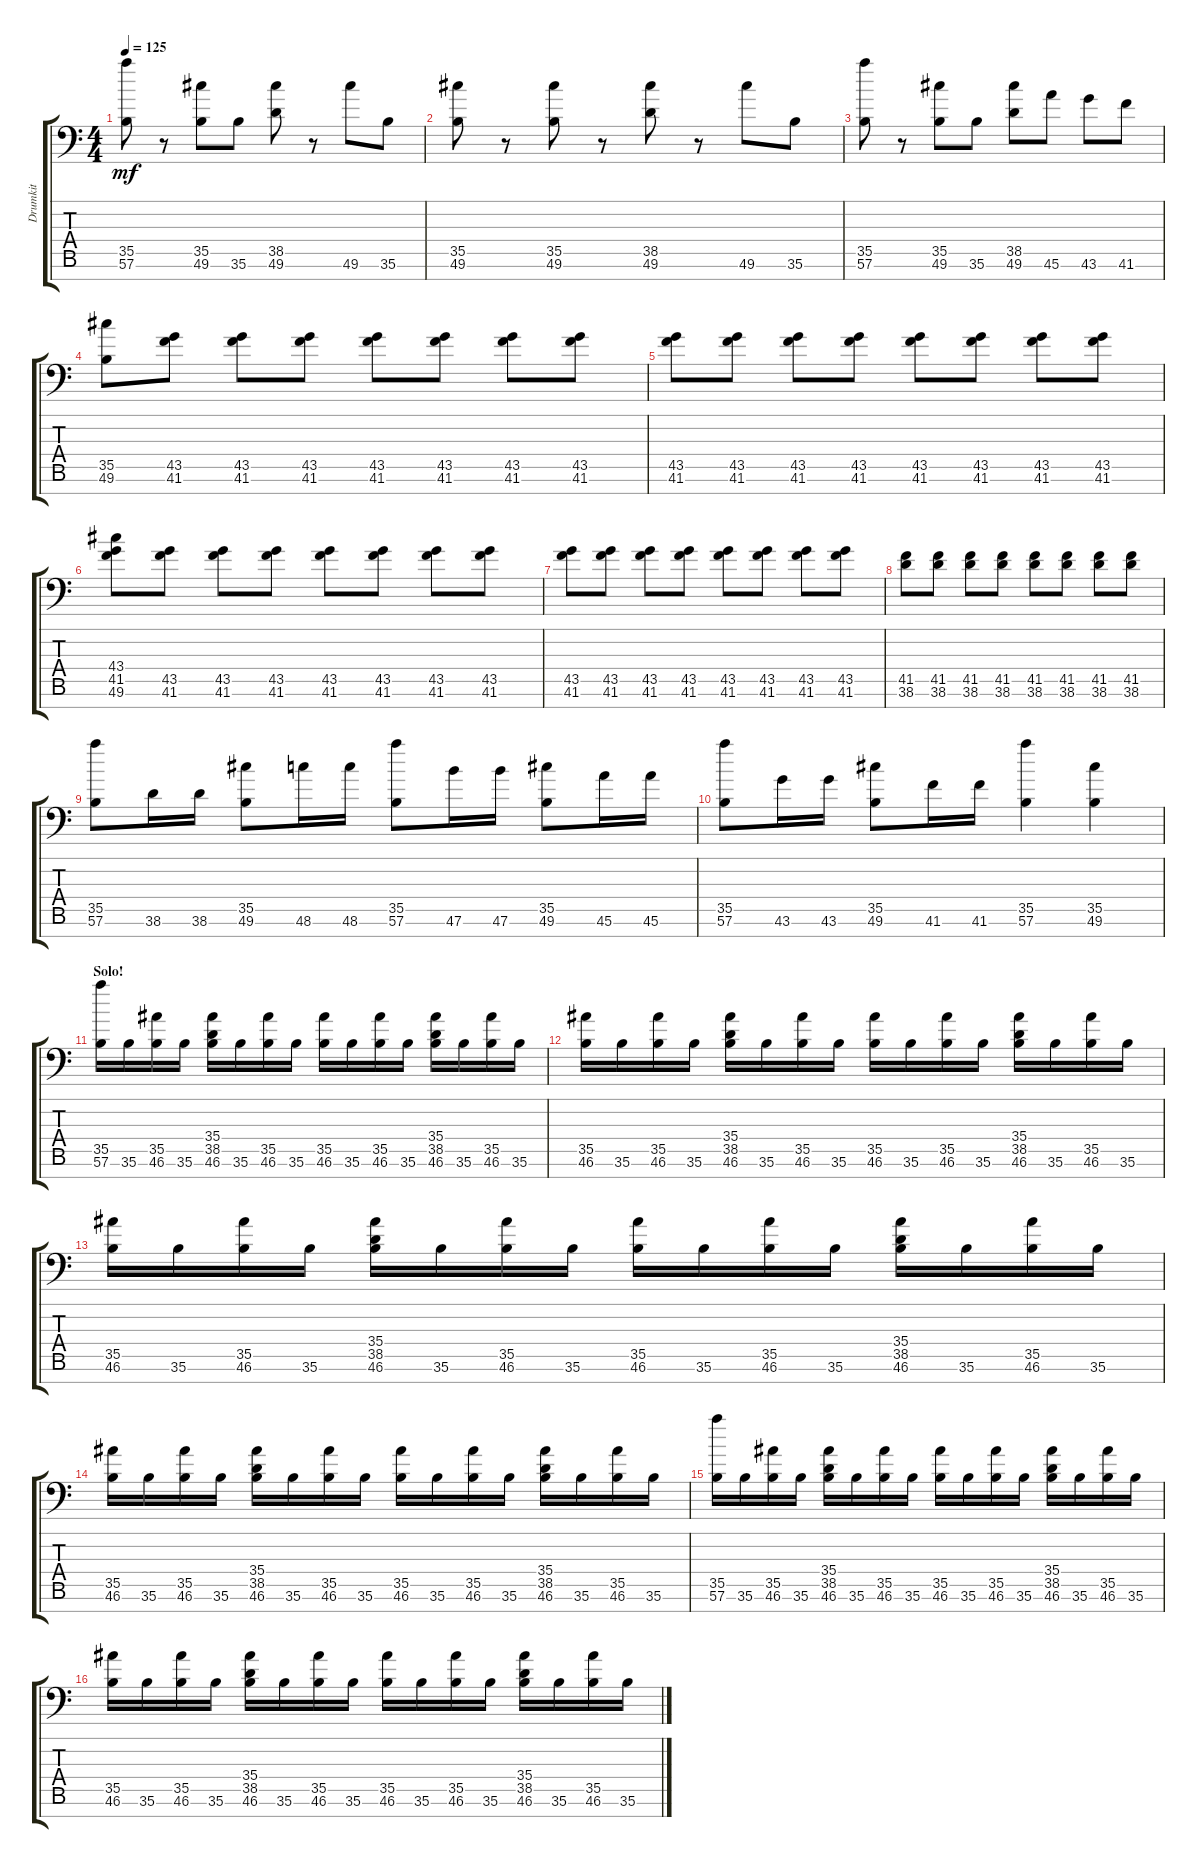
\track ("Drumkit" "Drumkit") {instrument acousticgrandpiano}
\staff {score tabs}
\tuning (C-1 C-1 C-1 C-1 C-1 C-1 C-1) {hide}
\ts (4 4)
\tempo 125
\clef f4
\ks c
(35.5 57.6).8{dy mf} r.8 (35.5 49.6).8 35.6.8 (38.5 49.6).8 r.8 49.6.8 35.6.8 |
(35.5 49.6).8 r.8 (35.5 49.6).8 r.8 (38.5 49.6).8 r.8 49.6.8 35.6.8 |
(35.5 57.6).8 r.8 (35.5 49.6).8 35.6.8 (38.5 49.6).8 45.6.8 43.6.8 41.6.8 |
(35.5 49.6).8 (43.5 41.6).8 (43.5 41.6).8 (43.5 41.6).8 (43.5 41.6).8 (43.5 41.6).8 (43.5 41.6).8 (43.5 41.6).8 |
(43.5 41.6).8 (43.5 41.6).8 (43.5 41.6).8 (43.5 41.6).8 (43.5 41.6).8 (43.5 41.6).8 (43.5 41.6).8 (43.5 41.6).8 |
(43.4 41.5 49.6).8 (43.5 41.6).8 (43.5 41.6).8 (43.5 41.6).8 (43.5 41.6).8 (43.5 41.6).8 (43.5 41.6).8 (43.5 41.6).8 |
(43.5 41.6).8 (43.5 41.6).8 (43.5 41.6).8 (43.5 41.6).8 (43.5 41.6).8 (43.5 41.6).8 (43.5 41.6).8 (43.5 41.6).8 |
(41.5 38.6).8 (41.5 38.6).8 (41.5 38.6).8 (41.5 38.6).8 (41.5 38.6).8 (41.5 38.6).8 (41.5 38.6).8 (41.5 38.6).8 |
(35.5 57.6).8 38.6.16 38.6.16 (35.5 49.6).8 48.6.16 48.6.16 (35.5 57.6).8 47.6.16 47.6.16 (35.5 49.6).8 45.6.16 45.6.16 |
(35.5 57.6).8 43.6.16 43.6.16 (35.5 49.6).8 41.6.16 41.6.16 (35.5 57.6).4 (35.5 49.6).4 |
\section ("" "Solo!")
(35.5 57.6).16 35.6.16 (35.5 46.6).16 35.6.16 (35.4 38.5 46.6).16 35.6.16 (35.5 46.6).16 35.6.16 (35.5 46.6).16 35.6.16 (35.5 46.6).16 35.6.16 (35.4 38.5 46.6).16 35.6.16 (35.5 46.6).16 35.6.16 |
(35.5 46.6).16 35.6.16 (35.5 46.6).16 35.6.16 (35.4 38.5 46.6).16 35.6.16 (35.5 46.6).16 35.6.16 (35.5 46.6).16 35.6.16 (35.5 46.6).16 35.6.16 (35.4 38.5 46.6).16 35.6.16 (35.5 46.6).16 35.6.16 |
(35.5 46.6).16 35.6.16 (35.5 46.6).16 35.6.16 (35.4 38.5 46.6).16 35.6.16 (35.5 46.6).16 35.6.16 (35.5 46.6).16 35.6.16 (35.5 46.6).16 35.6.16 (35.4 38.5 46.6).16 35.6.16 (35.5 46.6).16 35.6.16 |
(35.5 46.6).16 35.6.16 (35.5 46.6).16 35.6.16 (35.4 38.5 46.6).16 35.6.16 (35.5 46.6).16 35.6.16 (35.5 46.6).16 35.6.16 (35.5 46.6).16 35.6.16 (35.4 38.5 46.6).16 35.6.16 (35.5 46.6).16 35.6.16 |
(35.5 57.6).16 35.6.16 (35.5 46.6).16 35.6.16 (35.4 38.5 46.6).16 35.6.16 (35.5 46.6).16 35.6.16 (35.5 46.6).16 35.6.16 (35.5 46.6).16 35.6.16 (35.4 38.5 46.6).16 35.6.16 (35.5 46.6).16 35.6.16 |
(35.5 46.6).16 35.6.16 (35.5 46.6).16 35.6.16 (35.4 38.5 46.6).16 35.6.16 (35.5 46.6).16 35.6.16 (35.5 46.6).16 35.6.16 (35.5 46.6).16 35.6.16 (35.4 38.5 46.6).16 35.6.16 (35.5 46.6).16 35.6.16
